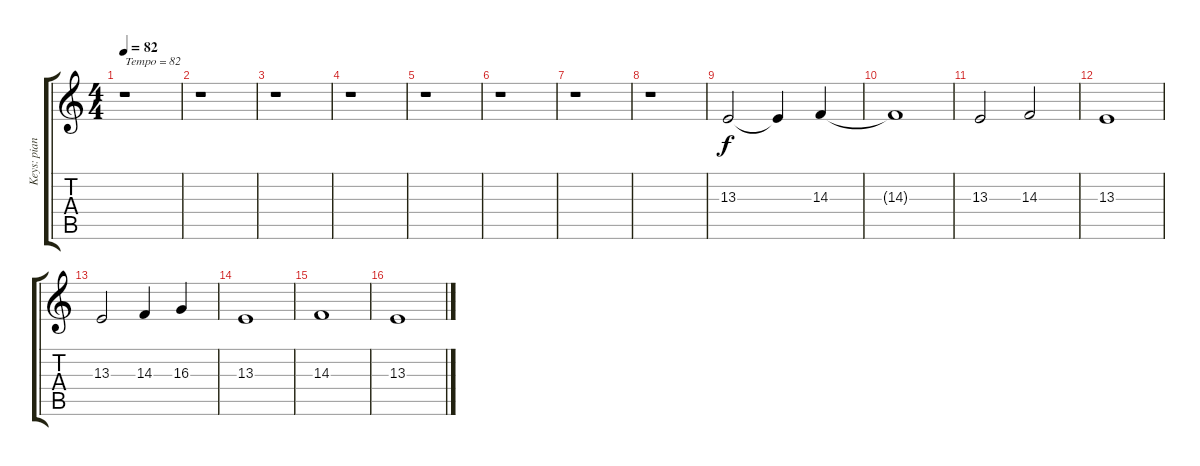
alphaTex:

\track ("Keys: piano" "Keys: pian") {instrument acousticgrandpiano}
\staff {score tabs}
\tuning (C4 G3 Eb3 Bb2 F2 C2) {hide}
\ts (4 4)
\tempo 82
\clef g2
\ks c
r.1{txt "Tempo = 82" dy f instrument acousticgrandpiano} |
r.1 |
r.1 |
r.1 |
r.1 |
r.1 |
r.1 |
r.1 |
13.3.2 13.3{t}.4 14.3.4 |
14.3{t}.1 |
13.3.2 14.3.2 |
13.3.1 |
13.3.2 14.3.4 16.3.4 |
13.3.1 |
14.3.1 |
13.3.1
